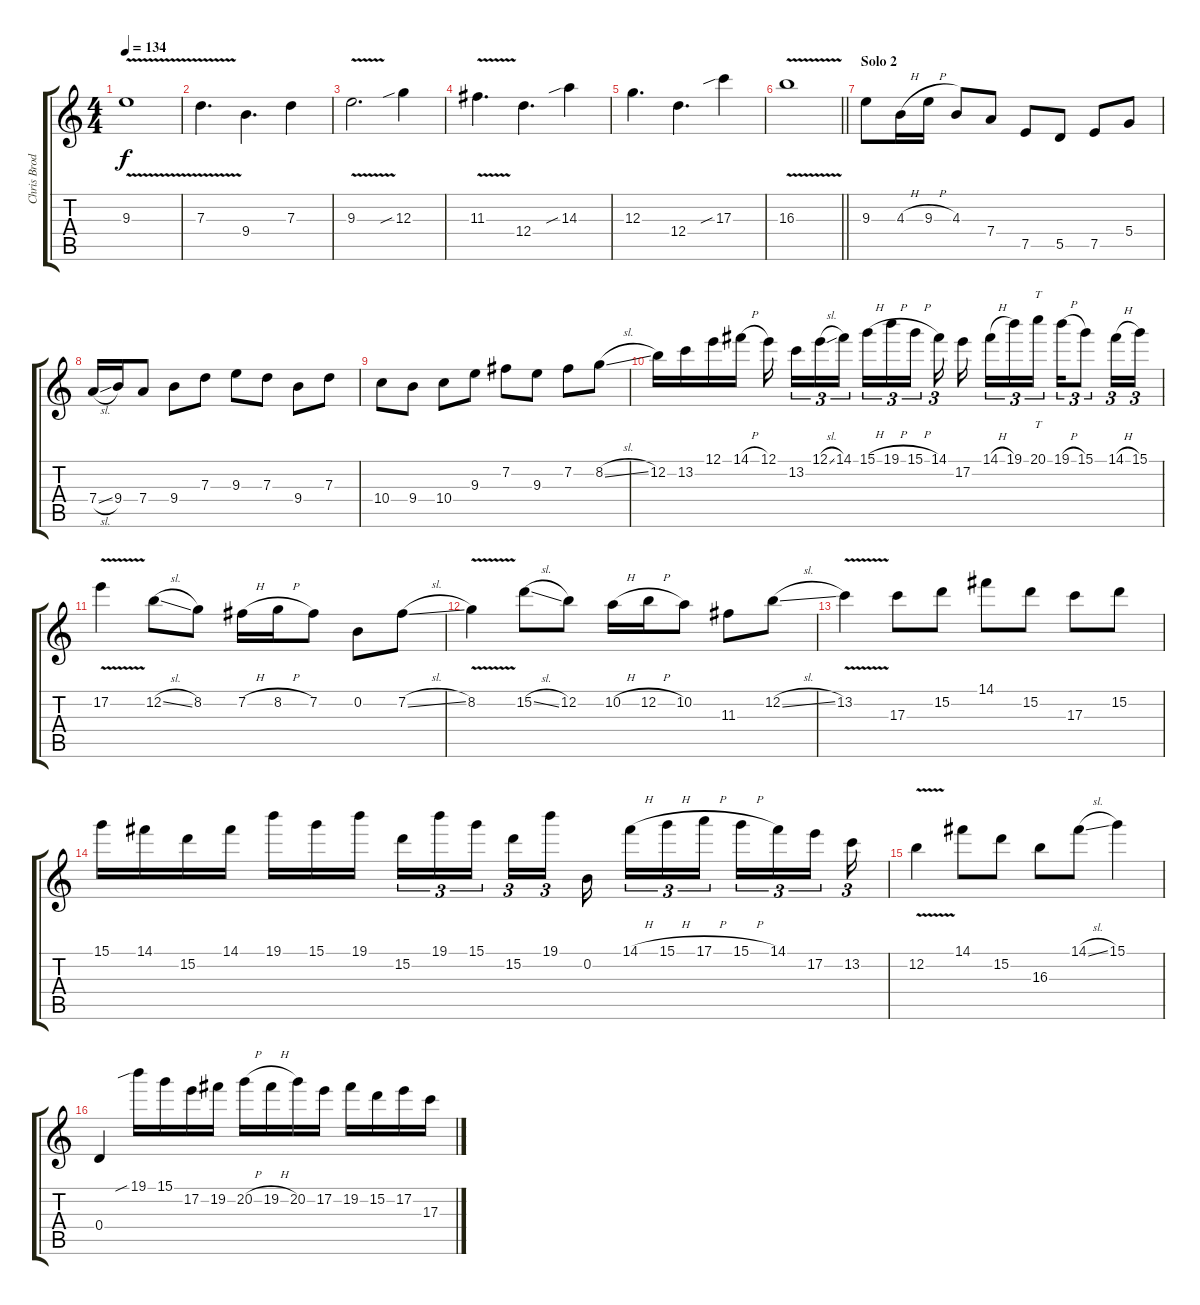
\track ("Chris Broderick Solo" "Chris Brod") {instrument distortionguitar}
\staff {score tabs}
\tuning (E4 B3 G3 D3 A2 E2) {hide}
\ts (4 4)
\tempo 134
\clef g2
\ks c
9.3{v}.1{dy f} |
7.3{v}.4{d} 9.4.4{d} 7.3.4 |
9.3{v}.2{d} 12.3{sib}.4 |
11.3{v}.4{d} 12.4.4{d} 14.3{sib}.4 |
12.3.4{d} 12.4.4{d} 17.3{sib}.4 |
\barLineRight lightlight
16.3{v}.1 |
\section ("" "Solo 2")
9.3.8 4.3{h}.16 9.3{h}.16 4.3.8 7.4.8 7.5.8 5.5.8 7.5.8 5.4.8 |
7.4{sl}.16 9.4.16 7.4.8 9.4.8 7.3.8 9.3.8 7.3.8 9.4.8 7.3.8 |
10.4.8 9.4.8 10.4.8 9.3.8 7.2.8 9.3.8 7.2.8 8.2{sl}.8 |
12.2.16 13.2.16 12.1.16 14.1{h}.16 12.1.16{beam splitsecondary} 13.2.16{tu (3 2)} 12.1{sl}.16{tu (3 2)} 14.1.16{tu (3 2) beam splitsecondary} 15.1{h}.16{tu (3 2)} 19.1{h}.16{tu (3 2)} 15.1{h}.16{tu (3 2) beam splitsecondary} 14.1.16{tu (3 2) beam splitsecondary} 17.2.16{beam splitsecondary} 14.1{h}.16{tu (3 2)} 19.1.16{tu (3 2)} 20.1.16{tt tu (3 2) beam splitsecondary} 19.1{h}.16{tu (3 2)} 15.1.8{tu (3 2)} 14.1{h}.16{tu (3 2)} 15.1.16{tu (3 2)} |
17.2{v}.4 12.2{sl}.8 8.2.8 7.2{h}.16 8.2{h}.16 7.2.8 0.2.8 7.2{sl}.8 |
8.2{v}.4 15.2{sl}.8 12.2.8 10.2{h}.16 12.2{h}.16 10.2.8 11.3.8 12.2{sl}.8 |
13.2{v}.4 17.3.8 15.2.8 14.1.8 15.2.8 17.3.8 15.2.8 |
15.1.16 14.1.16 15.2.16 14.1.16 19.1.16 15.1.16 19.1.16{beam splitsecondary} 15.2.16{tu (3 2)} 19.1.16{tu (3 2)} 15.1.16{tu (3 2) beam splitsecondary} 15.2.16{tu (3 2)} 19.1.16{tu (3 2) beam splitsecondary} 0.2.16 14.1{h}.16{tu (3 2)} 15.1{h}.16{tu (3 2)} 17.1{h}.16{tu (3 2) beam splitsecondary} 15.1{h}.16{tu (3 2)} 14.1.16{tu (3 2)} 17.2.16{tu (3 2) beam splitsecondary} 13.2.16{tu (3 2)} |
12.2{v}.4 14.1.8 15.2.8 16.3.8 14.1{sl}.8 15.1.4 |
0.4.4 19.1{sib}.16 15.1.16 17.2.16 19.2.16 20.2{h}.16 19.2{h}.16 20.2.16 17.2.16 19.2.16 15.2.16 17.2.16 17.3.16
